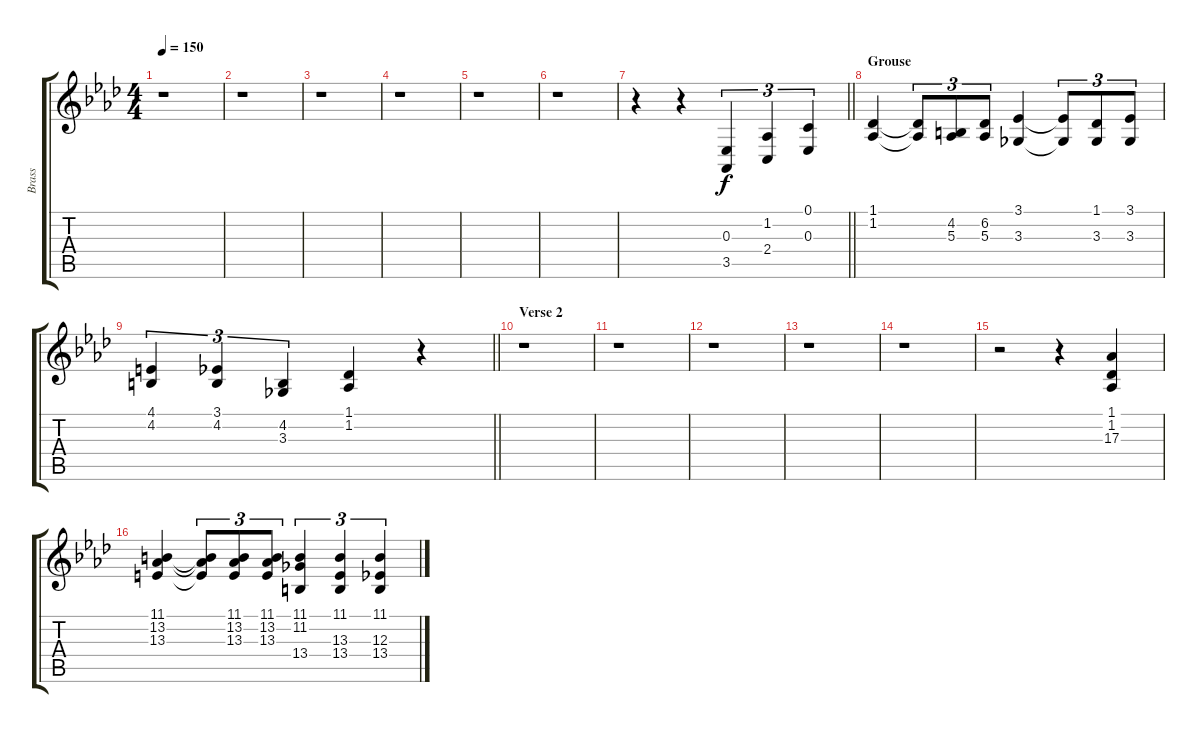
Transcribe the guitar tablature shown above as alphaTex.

\track ("Brass" "Brass") {instrument brasssection}
\staff {score tabs}
\tuning (C4 G3 Eb3 Bb2 F2 C2) {hide}
\ts (4 4)
\tempo 150
\clef g2
\ks fminor
r.1{dy f} |
r.1 |
r.1 |
r.1 |
r.1 |
r.1 |
\barLineRight lightlight
r.4 r.4 (0.3 3.5).4{tu (3 2)} (1.2 2.4).4{tu (3 2)} (0.1 0.3).4{tu (3 2)} |
\section ("" "Grouse")
(1.1 1.2).4 (1.1{t} 1.2{t}).8{tu (3 2)} (4.2 5.3).8{tu (3 2)} (6.2 5.3).8{tu (3 2)} (3.1 3.3).4 (3.1{t} 3.3{t}).8{tu (3 2)} (1.1 3.3).8{tu (3 2)} (3.1 3.3).8{tu (3 2)} |
\barLineRight lightlight
(4.1 4.2).4{tu (3 2)} (3.1 4.2).4{tu (3 2)} (4.2 3.3).4{tu (3 2)} (1.1 1.2).4 r.4 |
\section ("" "Verse 2")
r.1 |
r.1 |
r.1 |
r.1 |
r.1 |
r.2 r.4 (1.1 1.2 17.3).4 |
(11.1 13.2 13.3).4 (11.1{t} 13.2{t} 13.3{t}).8{tu (3 2)} (11.1 13.2 13.3).8{tu (3 2)} (11.1 13.2 13.3).8{tu (3 2)} (11.1 11.2 13.4).4{tu (3 2)} (11.1 13.3 13.4).4{tu (3 2)} (11.1 12.3 13.4).4{tu (3 2)}
